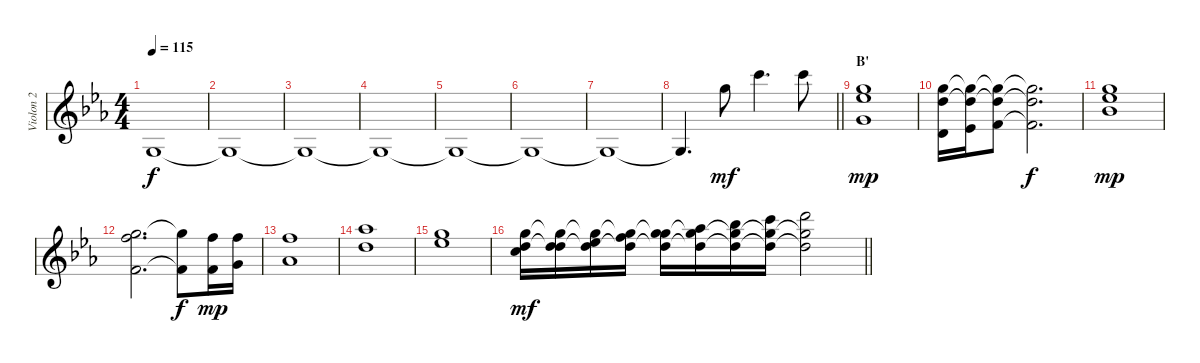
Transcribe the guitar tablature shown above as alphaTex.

\track ("Violon 2" "Violon 2") {instrument stringensemble1}
\staff {score}
\tuning (E4 B3 G3 D3 A2 E2) {hide}
\ts (4 4)
\tempo 115
\clef g2
\ks cminor
5.4.1{dy f volume 8} |
5.4{t}.1 |
5.4{t}.1 |
5.4{t}.1 |
5.4{t}.1 |
5.4{t}.1 |
5.4{t}.1 |
\barLineRight lightlight
5.4{t}.4{d} 15.1.8{dy mf volume 13} 20.1.4{d} 20.1.8 |
\section ("" "B'")
(15.1 8.2 20.3).1{dy mp} |
(15.1 3.2 19.3).16 (15.1{t} 4.2 19.3{t}).16 (15.1{t} 6.2 19.3{t}).8 (15.1{t} 6.2{t} 19.3{t}).2{d dy f} |
(15.1 11.2 20.3).1{dy mp} |
(15.1 6.2 22.3).2{d} (15.1{t} 6.2{t}).8{dy f} (13.1 6.2).16{dy mp} (13.1 8.2).16 |
(13.1 9.2).1 |
(16.1 15.2).1 |
(15.1 16.2).1 |
\barLineRight lightlight
(15.1 13.2 19.3).16{dy mf} (15.1{t} 15.2 19.3{t}).16 (15.1{t} 16.2 19.3{t}).16 (15.1{t} 18.2 19.3{t}).16 (15.1{t} 20.2 19.3{t}).16 (15.1{t} 21.2 19.3{t}).16 (15.1{t} 23.2 19.3{t}).16 (15.1{t} 25.2 19.3{t}).16 (15.1{t} 27.2 19.3{t}).2
